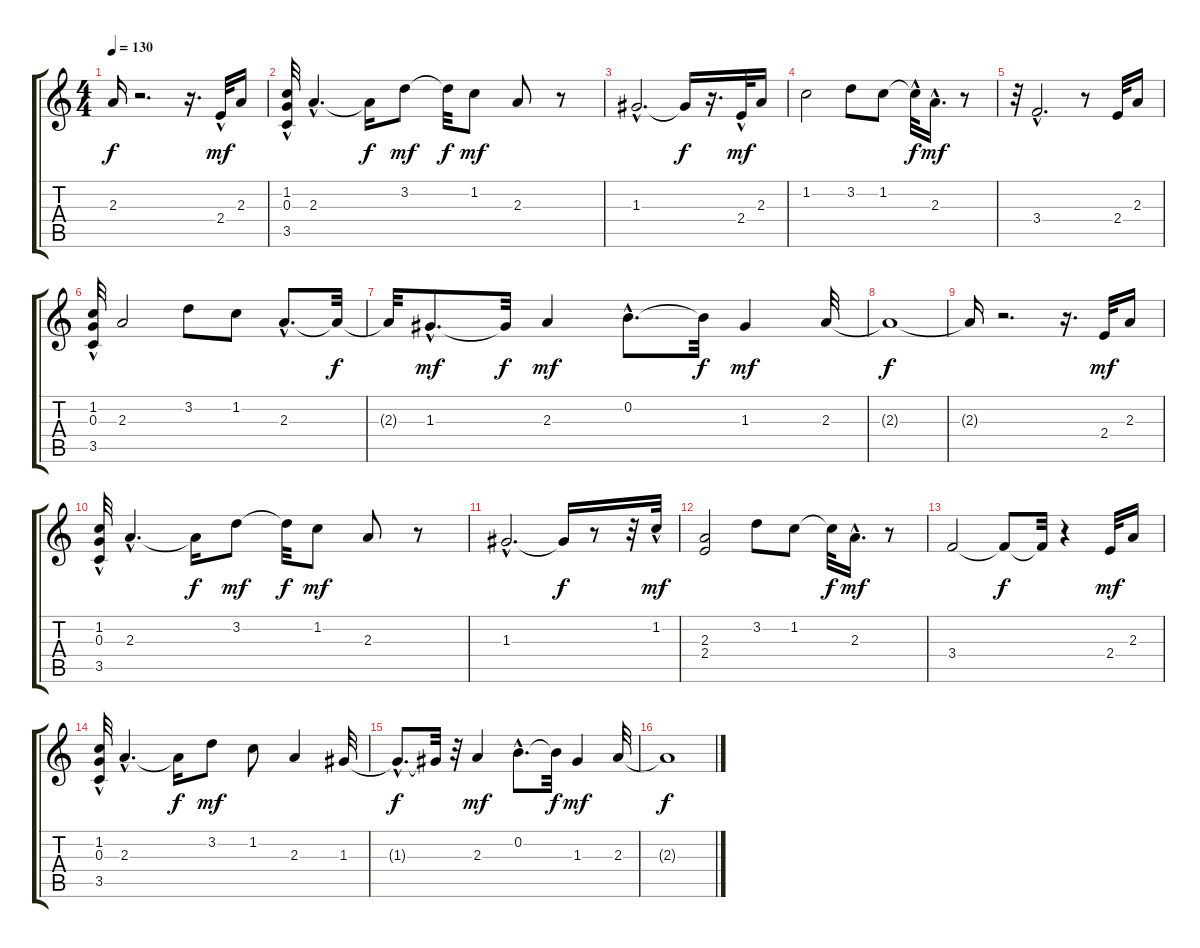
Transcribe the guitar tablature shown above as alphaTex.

\track "" {instrument electricguitarclean}
\staff {score tabs}
\tuning (E4 B3 G3 D3 A2 E2) {hide}
\ts (4 4)
\tempo 130
\clef g2
\ks c
2.3{t}.16{dy f} r.2{d} r.16{d} 2.4{hac}.32{dy mf} 2.3.16 |
(1.2 0.3 3.5{hac}).32 2.3{hac}.4{d} 2.3{t}.16{dy f} 3.2.8{dy mf} 3.2{t}.32{dy f} 1.2.8{dy mf} 2.3.8 r.8 |
1.3{hac}.2{d} 1.3{t}.16{dy f} r.16{d} 2.4{hac}.32{dy mf} 2.3.16 |
1.2.2 3.2.8 1.2.8 1.2{hac t}.32{dy f} 2.3{hac}.16{d dy mf} r.8 |
r.32 3.4{hac}.2{d} r.8 2.4.32 2.3.16 |
(1.2 0.3 3.5{hac}).32 2.3.2 3.2.8 1.2.8 2.3{hac}.8{d} 2.3{t}.32{dy f} |
2.3{t}.32 1.3{hac}.8{d dy mf} 1.3{t}.32{dy f} 2.3.4{dy mf} 0.2{hac}.8{d} 0.2{t}.32{dy f} 1.3.4{dy mf} 2.3.32 |
2.3{t}.1{dy f} |
2.3{t}.16 r.2{d} r.16{d} 2.4.32{dy mf} 2.3.16 |
(1.2 0.3 3.5{hac}).32 2.3{hac}.4{d} 2.3{t}.16{dy f} 3.2.8{dy mf} 3.2{t}.32{dy f} 1.2.8{dy mf} 2.3.8 r.8 |
1.3{hac}.2{d} 1.3{t}.16{dy f} r.8 r.32 1.2{hac}.32{dy mf} |
(2.3 2.4).2 3.2.8 1.2.8 1.2{t}.32{dy f} 2.3{hac}.16{d dy mf} r.8 |
3.4.2 3.4{t}.8{dy f} 3.4{t}.32 r.4 2.4.32{dy mf} 2.3.16 |
(1.2 0.3 3.5{hac}).32 2.3{hac}.4{d} 2.3{t}.16{dy f} 3.2.8{dy mf} 1.2.8 2.3.4 1.3.32 |
1.3{hac t}.8{d dy f} 1.3{t}.32 r.32 2.3.4{dy mf} 0.2{hac}.8{d} 0.2{t}.32{dy f} 1.3.4{dy mf} 2.3.32 |
2.3{t}.1{dy f}
